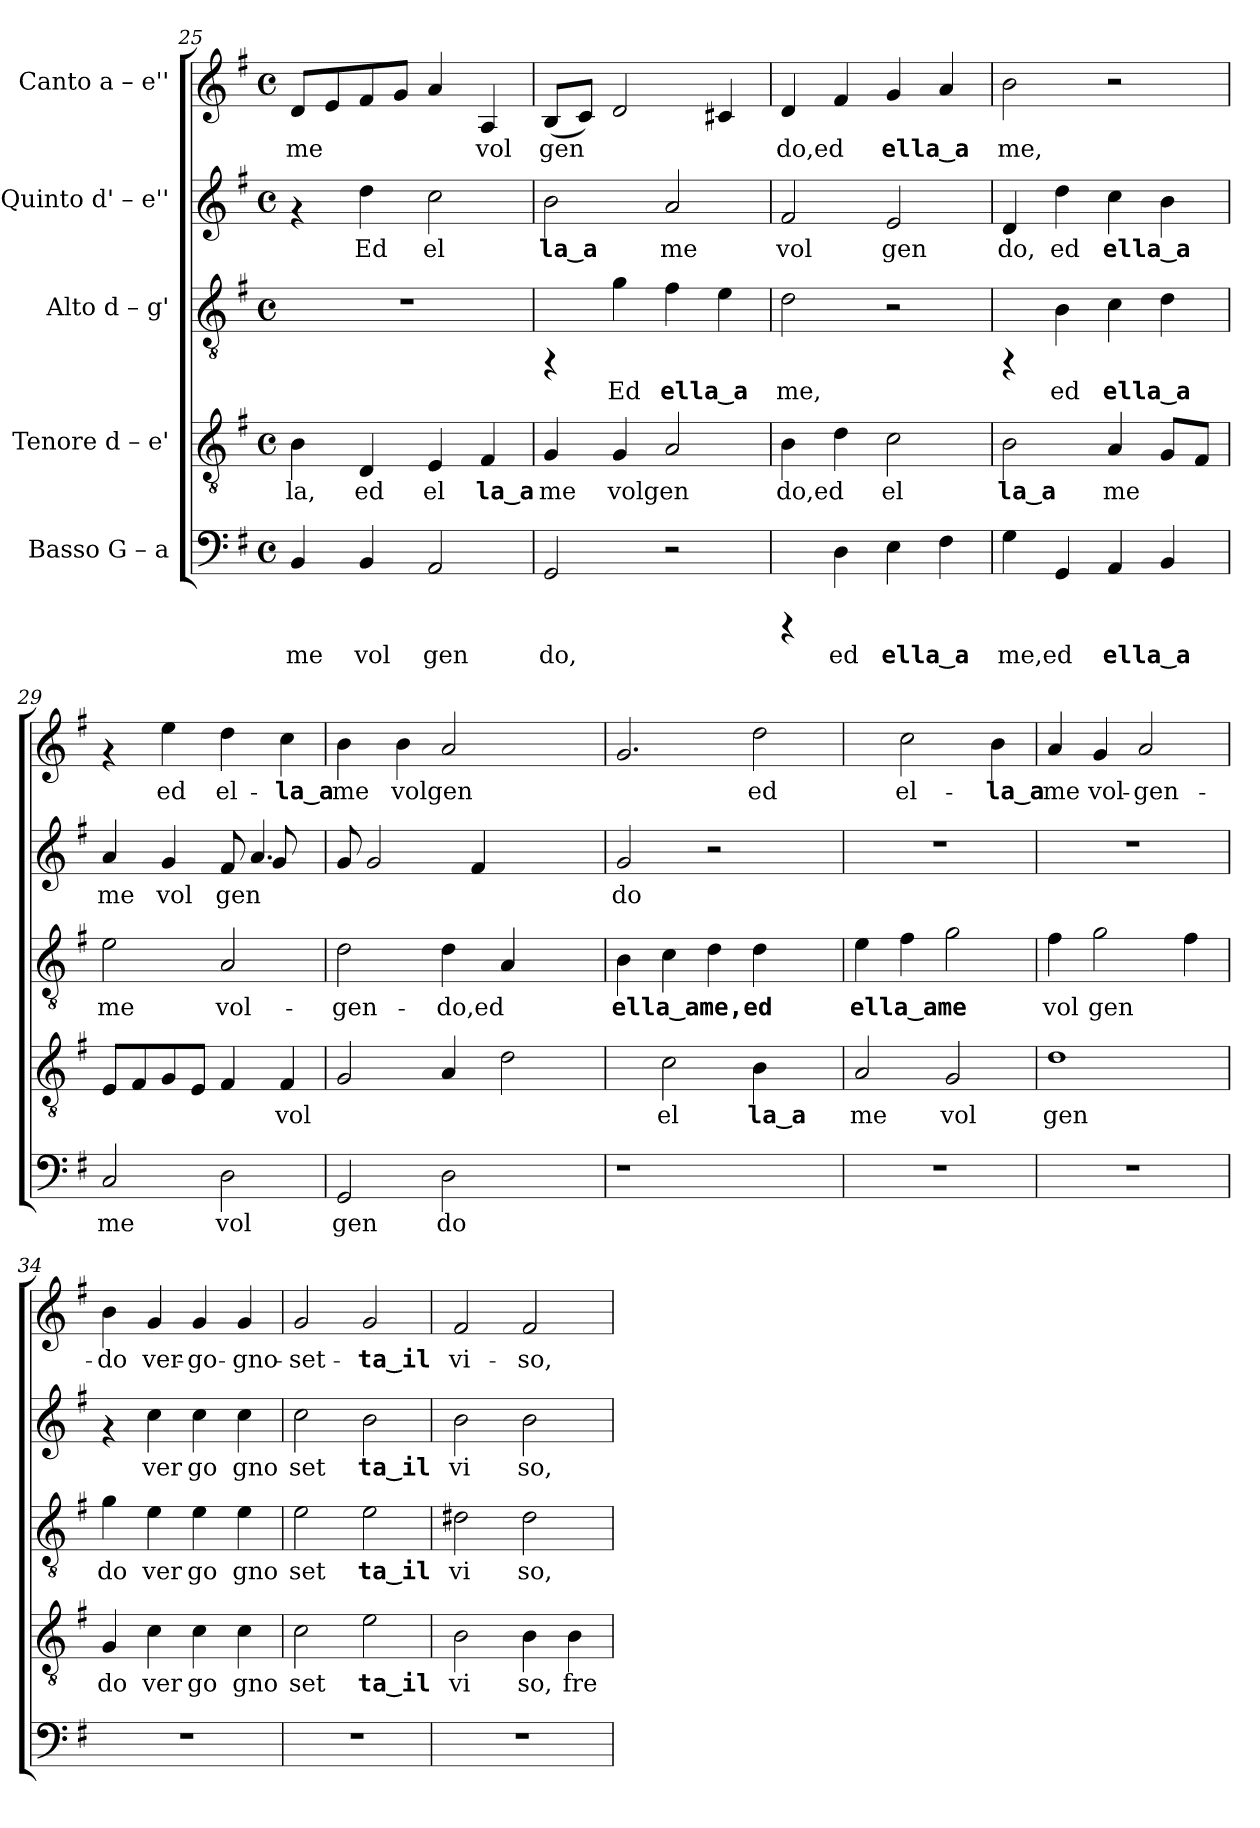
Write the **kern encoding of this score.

**kern	**text	**kern	**text	**kern	**text	**kern	**text	**kern	**text
*part5	*part5	*part4	*part4	*part3	*part3	*part2	*part2	*part1	*part1
*staff5	*staff5	*staff4	*staff4	*staff3	*staff3	*staff2	*staff2	*staff1	*staff1
*I"Basso  G – a	*	*I"Tenore  d – e'	*	*I"Alto  d – g'	*	*I"Quinto  d' – e''	*	*I"Canto  a – e''	*
*clefF4	*	*clefGv2	*	*clefGv2	*	*clefG2	*	*clefG2	*
*k[f#]	*	*k[f#]	*	*k[f#]	*	*k[f#]	*	*k[f#]	*
*G:	*	*G:	*	*G:	*	*G:	*	*G:	*
*M4/4	*	*M4/4	*	*M4/4	*	*M4/4	*	*M4/4	*
*met(c)	*	*met(c)	*	*met(c)	*	*met(c)	*	*met(c)	*
=25	=25	=25	=25	=25	=25	=25	=25	=25	=25
!	!LO:LY:b:cj	!	!LO:LY:b:rj	!	!	!	!	!	!LO:LY:b:rj
4BB/	me	4B\	la,	1r	.	4rf	.	8d/L	me
!	!	!	!	!	!	!	!	!	!LO:LY:b:rj
.	.	.	.	.	.	.	.	8e/	.
!	!LO:LY:b:cj	!	!LO:LY:b:rj	!	!	!	!LO:LY:b:rj	!	!LO:LY:b:rj
4BB/	vol	4D/	ed	.	.	4dd\	Ed	8f#/	.
!	!	!	!	!	!	!	!	!	!LO:LY:b:rj
.	.	.	.	.	.	.	.	8g/J	.
!	!LO:LY:b:cj	!	!LO:LY:b:rj	!	!	!	!LO:LY:b:rj	!	!LO:LY:b:rj
2AA/	gen	4E/	el	.	.	2cc\	el	4a/	.
!	!	!	!LO:LY:b:rj	!	!	!	!	!	!LO:LY:b:rj
.	.	4F#/	la‿a	.	.	.	.	4A/	vol
!!LO:LB:g=z
=26	=26	=26	=26	=26	=26	=26	=26	=26	=26
!	!LO:LY:b:cj	!	!LO:LY:b:rj	!	!	!	!LO:LY:b:rj	!	!LO:LY:b:rj
2GG/	do,	4G/	me	4rFF	.	2b\	la‿a	(>8B/L	gen-
!	!	!	!	!	!	!	!	!	!LO:LY:b:rj
.	.	.	.	.	.	.	.	8c/J)	--
!	!	!	!LO:LY:b:rj	!	!LO:LY:b:rj	!	!	!	!LO:LY:b:rj
.	.	4G/	volgen	4g\	Ed	.	.	2d/	--
!	!	!	!LO:LY:b:rj	!	!LO:LY:b:rj	!	!LO:LY:b:rj	!	!
2r	.	2A/	.	4f#\	ella‿a	2a/	me	.	.
!	!	!	!	!	!LO:LY:b:rj	!	!	!	!LO:LY:b:rj
.	.	.	.	4e\	.	.	.	4c#X/	--
=27	=27	=27	=27	=27	=27	=27	=27	=27	=27
!	!	!	!LO:LY:b:rj	!	!LO:LY:b:rj	!	!LO:LY:b:rj	!	!LO:LY:b:rj
4rCCC	.	4B\	do,ed	2d\	me,	2f#/	vol	4d/	-do,ed
!	!LO:LY:b:cj	!	!LO:LY:b:rj	!	!	!	!	!	!LO:LY:b:rj
4D\	ed	4d\	.	.	.	.	.	4f#/	.
!	!LO:LY:b:cj	!	!LO:LY:b:rj	!	!	!	!LO:LY:b:rj	!	!LO:LY:b:rj
4E\	ella‿a	2c\	el	2r	.	2e/	gen	4g/	ella‿a
!	!LO:LY:b:cj	!	!	!	!	!	!	!	!LO:LY:b:rj
4F#\	.	.	.	.	.	.	.	4a/	.
=28	=28	=28	=28	=28	=28	=28	=28	=28	=28
!	!LO:LY:b:cj	!	!LO:LY:b:rj	!	!	!	!LO:LY:b:rj	!	!LO:LY:b:rj
4G\	me,ed	2B\	la‿a	4rFF	.	4d/	do,	2b\	me,
!	!LO:LY:b:cj	!	!	!	!LO:LY:b:rj	!	!LO:LY:b:rj	!	!
4GG/	.	.	.	4B\	ed	4dd\	ed	.	.
!	!LO:LY:b:cj	!	!LO:LY:b:rj	!	!LO:LY:b:rj	!	!LO:LY:b:rj	!	!
4AA/	ella‿a	4A/	me	4c\	ella‿a	4cc\	ella‿a	2r	.
!	!LO:LY:b:cj	!	!LO:LY:b:rj	!	!LO:LY:b:rj	!	!LO:LY:b:rj	!	!
4BB/	.	8G/L	.	4d\	.	4b\	.	.	.
!	!	!	!LO:LY:b:rj	!	!	!	!	!	!
.	.	8F#/J	.	.	.	.	.	.	.
=29	=29	=29	=29	=29	=29	=29	=29	=29	=29
!	!LO:LY:b:cj	!	!LO:LY:b:rj	!	!LO:LY:b:rj	!	!LO:LY:b:rj	!	!
*	*	*	*	*	*	*^	*	*	*
2C/	me	8E/L	.	2e\	me	4a/	8ryy	me	4rf	.
!	!	!	!LO:LY:b:rj	!	!	!	!	!	!	!
*	*	*	*	*	*	*v	*v	*	*	*
.	.	8F#/	.	.	.	.	.	.	.
!	!	!	!LO:LY:b:rj	!	!	!	!LO:LY:b:rj	!	!LO:LY:b:rj
.	.	8G/	.	.	.	4g/	vol	4ee\	ed
!	!	!	!LO:LY:b:rj	!	!	!	!	!	!
.	.	8E/J	.	.	.	.	.	.	.
!	!LO:LY:b:cj	!	!LO:LY:b:rj	!	!LO:LY:b:rj	!	!LO:LY:b:rj	!	!LO:LY:b:rj
2D\	vol	4F#/	.	2A/	vol-	8f#/L	gen	4dd\	el-
*	*	*	*	*	*	*^	*	*	*
!	!	!	!	!	!	!	!	!LO:LY:b:rj	!	!
.	.	.	.	.	.	4.a/	8g/	.	.	.
!	!	!	!LO:LY:b:rj	!	!	!	!	!	!	!LO:LY:b:rj
.	.	4F#/	vol	.	.	.	4ryy	.	4cc\	-la‿a
=30	=30	=30	=30	=30	=30	=30	=30	=30	=30	=30
!	!LO:LY:b:cj	!	!	!	!LO:LY:b:rj	!	!	!LO:LY:b:rj	!	!LO:LY:b:rj
*	*	*	*	*	*	*v	*v	*	*	*
2GG/	gen	2G/	.	2d\	-gen-	8g/	.	4b\	me
!	!	!	!	!	!	!	!LO:LY:b:rj	!	!
.	.	.	.	.	.	2g/	.	.	.
!	!	!	!	!	!	!	!	!	!LO:LY:b:rj
.	.	.	.	.	.	.	.	4b\	volgen-
!	!LO:LY:b:cj	!	!	!	!LO:LY:b:rj	!	!	!	!LO:LY:b:rj
2D\	do	4A/	.	4d\	-do,ed	.	.	2a/	--
!	!	!	!	!	!	!	!LO:LY:b:rj	!	!
.	.	.	.	.	.	4f#/	.	.	.
!	!	!	!LO:LY:b:rj	!	!LO:LY:b:rj	!	!	!	!
.	.	2d\	.	4A/	.	.	.	.	.
.	.	.	.	.	.	4.ryy	.	.	.
4ryy	.	.	.	4ryy	.	.	.	4ryy	.
=31	=31	=31	=31	=31	=31	=31	=31	=31	=31
!	!	!	!	!	!LO:LY:b:rj	!	!LO:LY:b:rj	!	!
1r	.	4ryy	.	4B\	ella‿ame,ed	2g/	do	2.g/	.
!	!	!	!LO:LY:b:rj	!	!LO:LY:b:rj	!	!	!	!
.	.	2c\	el	4c\	.	.	.	.	.
!	!	!	!	!	!LO:LY:b:rj	!	!	!	!
.	.	.	.	4d\	.	2r	.	.	.
!	!	!	!LO:LY:b:rj	!	!LO:LY:b:rj	!	!	!	!LO:LY:b:rj
.	.	4B\	la‿a	4d\	.	.	.	2dd\	-ed
4ryy	.	4ryy	.	4ryy	.	4ryy	.	.	.
=32	=32	=32	=32	=32	=32	=32	=32	=32	=32
!	!	!	!LO:LY:b:rj	!	!LO:LY:b:rj	!	!	!	!
1r	.	2A/	me	4e\	ella‿ame	1r	.	4ryy	.
!	!	!	!	!	!LO:LY:b:rj	!	!	!	!LO:LY:b:rj
.	.	.	.	4f#\	.	.	.	2cc\	el-
!	!	!	!LO:LY:b:rj	!	!LO:LY:b:rj	!	!	!	!
.	.	2G/	vol	2g\	.	.	.	.	.
!	!	!	!	!	!	!	!	!	!LO:LY:b:rj
.	.	.	.	.	.	.	.	4b\	-la‿a
!!LO:PB:g=z
=33	=33	=33	=33	=33	=33	=33	=33	=33	=33
!	!	!	!LO:LY:b:rj	!	!LO:LY:b:rj	!	!	!	!LO:LY:b:rj
1r	.	1d	gen	4f#\	vol	1r	.	4a/	me
!	!	!	!	!	!LO:LY:b:rj	!	!	!	!LO:LY:b:rj
.	.	.	.	2g\	gen	.	.	4g/	vol-
!	!	!	!	!	!	!	!	!	!LO:LY:b:rj
.	.	.	.	.	.	.	.	2a/	-gen-
!	!	!	!	!	!LO:LY:b:rj	!	!	!	!
.	.	.	.	4f#\	.	.	.	.	.
=34	=34	=34	=34	=34	=34	=34	=34	=34	=34
!	!	!	!LO:LY:b:rj	!	!LO:LY:b:rj	!	!	!	!LO:LY:b:rj
1r	.	4G/	do	4g\	do	4rf	.	4b\	-do
!	!	!	!LO:LY:b:rj	!	!LO:LY:b:rj	!	!LO:LY:b:rj	!	!LO:LY:b:rj
.	.	4c\	ver	4e\	ver	4cc\	ver	4g/	ver-
!	!	!	!LO:LY:b:rj	!	!LO:LY:b:rj	!	!LO:LY:b:rj	!	!LO:LY:b:rj
.	.	4c\	go	4e\	go	4cc\	go	4g/	-go-
!	!	!	!LO:LY:b:rj	!	!LO:LY:b:rj	!	!LO:LY:b:rj	!	!LO:LY:b:rj
.	.	4c\	gno	4e\	gno	4cc\	gno	4g/	-gno-
=35	=35	=35	=35	=35	=35	=35	=35	=35	=35
!	!	!	!LO:LY:b:rj	!	!LO:LY:b:rj	!	!LO:LY:b:rj	!	!LO:LY:b:rj
1r	.	2c\	set	2e\	set	2cc\	set	2g/	-set-
!	!	!	!LO:LY:b:rj	!	!LO:LY:b:rj	!	!LO:LY:b:rj	!	!LO:LY:b:rj
.	.	2e\	ta‿il	2e\	ta‿il	2b\	ta‿il	2g/	-ta‿il
=36	=36	=36	=36	=36	=36	=36	=36	=36	=36
!	!	!	!LO:LY:b:rj	!	!LO:LY:b:rj	!	!LO:LY:b:rj	!	!LO:LY:b:rj
1r	.	2B\	vi	2d#X\	vi	2b\	vi	2f#/	vi-
!	!	!	!LO:LY:b:rj	!	!LO:LY:b:rj	!	!LO:LY:b:rj	!	!LO:LY:b:rj
.	.	4B\	so,	2d#\	so,	2b\	so,	2f#/	-so,
!	!	!	!LO:LY:b:rj	!	!	!	!	!	!
.	.	4B\	fre	.	.	.	.	.	.
=	=	=	=	=	=	=	=	=	=
*-	*-	*-	*-	*-	*-	*-	*-	*-	*-
